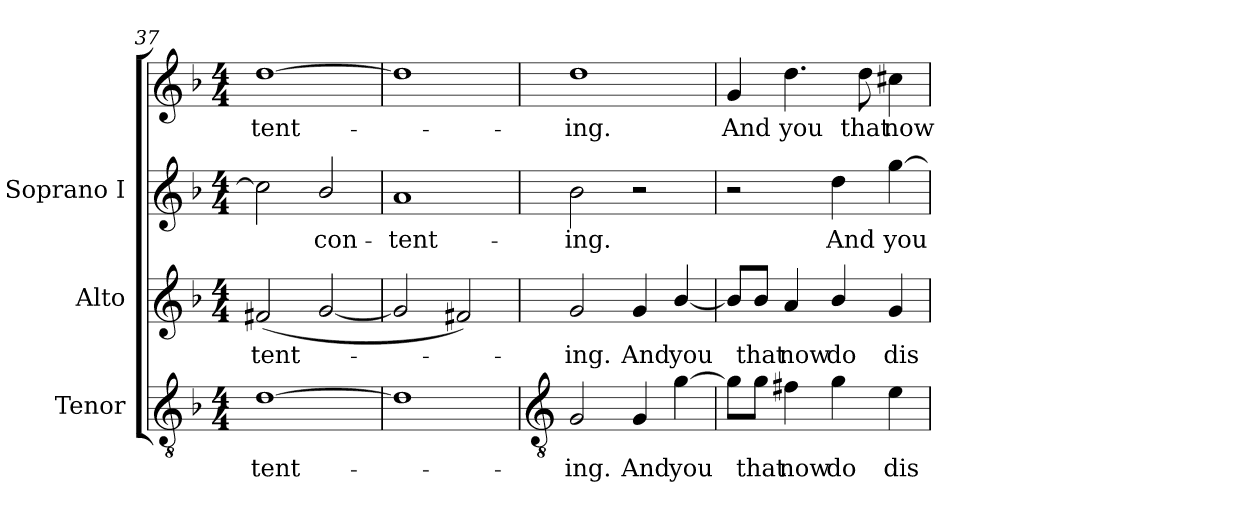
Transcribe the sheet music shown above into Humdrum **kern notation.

**kern	**text	**kern	**text	**kern	**text	**kern	**text
*part3	*part3	*part2	*part2	*part1	*part1	*part1	*part1
*staff4	*staff4	*staff3	*staff3	*staff2	*staff2	*staff1	*staff1
*I"Tenor	*	*I"Alto	*	*I"Soprano I	*	*	*
*I'T	*	*I'A	*	*I'S	*	*	*
*clefGv2	*	*clefG2	*	*clefG2	*	*clefG2	*
*k[b-]	*	*k[b-]	*	*k[b-]	*	*k[b-]	*
*F:	*	*F:	*	*F:	*	*F:	*
*M4/4	*	*M4/4	*	*M4/4	*	*M4/4	*
=37	=37	=37	=37	=37	=37	=37	=37
!	!LO:LY:b	!	!LO:LY:b	!	!	!	!LO:LY:b
[1d	-tent-	(<2f#X	-tent-	2cc]	.	[1dd	tent-
!	!	!	!	!	!LO:LY:b	!	!
.	.	[2g	.	2b-/	con-	.	.
=38	=38	=38	=38	=38	=38	=38	=38
!	!	!	!	!	!LO:LY:b	!	!
1d]	.	2g]	.	1a	-tent-	1dd]	.
.	.	2f#X)	.	.	.	.	.
!!LO:LB:g=z
=39	=39	=39	=39	=39	=39	=39	=39
*clefGv2	*	*	*	*	*	*	*
!	!LO:LY:b	!	!LO:LY:b	!	!LO:LY:b	!	!LO:LY:b
2G	ing.	2g	ing.	2b-	ing.	1dd	-ing.
!	!LO:LY:b	!	!LO:LY:b	!	!	!	!
4G	And	4g	And	2r	.	.	.
!	!LO:LY:b	!	!LO:LY:b	!	!	!	!
[4g	you	[4b-/	you	.	.	.	.
=40	=40	=40	=40	=40	=40	=40	=40
!	!	!	!	!	!	!	!LO:LY:b
8g\L]	.	8b-/L]	.	2r	.	4g	And
!	!LO:LY:b	!	!LO:LY:b	!	!	!	!
8g\J	that	8b-/J	that	.	.	.	.
!	!LO:LY:b	!	!LO:LY:b	!	!	!	!LO:LY:b
4f#X	now	4a	now	.	.	4.dd	you
!	!LO:LY:b	!	!LO:LY:b	!	!LO:LY:b	!	!
4g	do	4b-/	do	4dd	And	.	.
!	!	!	!	!	!	!	!LO:LY:b
.	.	.	.	.	.	8dd	that
!	!LO:LY:b	!	!LO:LY:b	!	!LO:LY:b	!	!LO:LY:b
4e	dis-	4g	dis-	[4gg	you	4cc#X	now
=	=	=	=	=	=	=	=
*-	*-	*-	*-	*-	*-	*-	*-
